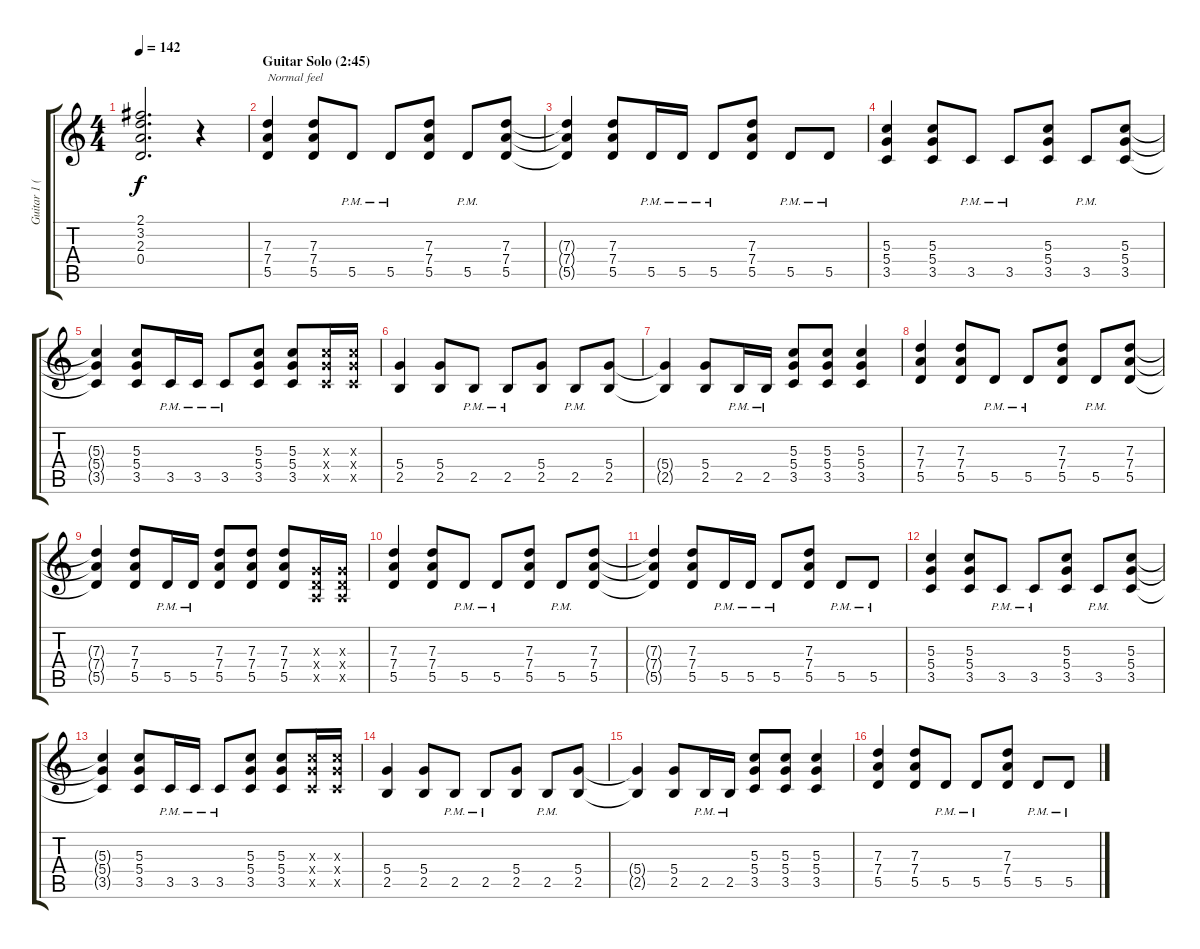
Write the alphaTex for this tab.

\track ("Guitar 1 (Slash)" "Guitar 1 (") {instrument overdrivenguitar}
\staff {score tabs}
\tuning (E4 B3 G3 D3 A2 D2) {hide}
\ts (4 4)
\tempo 142
\clef g2
\ks c
(2.1{t} 3.2{t} 2.3{t} 0.4{t}).2{d dy f} r.4 |
\section ("" "Guitar Solo (2:45)")
(7.3 7.4 5.5).4{txt "Normal feel" volume 13 instrument overdrivenguitar} (7.3 7.4 5.5).8 5.5{pm}.8 5.5{pm}.8 (7.3 7.4 5.5).8 5.5{pm}.8 (7.3 7.4 5.5).8 |
(7.3{t} 7.4{t} 5.5{t}).4 (7.3 7.4 5.5).8 5.5{pm}.16 5.5{pm}.16 5.5{pm}.8 (7.3 7.4 5.5).8 5.5{pm}.8 5.5{pm}.8 |
(5.3 5.4 3.5).4 (5.3 5.4 3.5).8 3.5{pm}.8 3.5{pm}.8 (5.3 5.4 3.5).8 3.5{pm}.8 (5.3 5.4 3.5).8 |
(5.3{t} 5.4{t} 3.5{t}).4 (5.3 5.4 3.5).8 3.5{pm}.16 3.5{pm}.16 3.5{pm}.8 (5.3 5.4 3.5).8 (5.3 5.4 3.5).8 (5.3{x} 5.4{x} 3.5{x}).16 (5.3{x} 5.4{x} 3.5{x}).16 |
(5.4 2.5).4 (5.4 2.5).8 2.5{pm}.8 2.5{pm}.8 (5.4 2.5).8 2.5{pm}.8 (5.4 2.5).8 |
(5.4{t} 2.5{t}).4 (5.4 2.5).8 2.5{pm}.16 2.5{pm}.16 (5.3 5.4 3.5).8 (5.3 5.4 3.5).8 (5.3 5.4 3.5).4 |
(7.3 7.4 5.5).4 (7.3 7.4 5.5).8 5.5{pm}.8 5.5{pm}.8 (7.3 7.4 5.5).8 5.5{pm}.8 (7.3 7.4 5.5).8 |
(7.3{t} 7.4{t} 5.5{t}).4 (7.3 7.4 5.5).8 5.5{pm}.16 5.5{pm}.16 (7.3 7.4 5.5).8 (7.3 7.4 5.5).8 (7.3 7.4 5.5).8 (0.3{x} 0.4{x} 0.5{x}).16 (0.3{x} 0.4{x} 0.5{x}).16 |
(7.3 7.4 5.5).4 (7.3 7.4 5.5).8 5.5{pm}.8 5.5{pm}.8 (7.3 7.4 5.5).8 5.5{pm}.8 (7.3 7.4 5.5).8 |
(7.3{t} 7.4{t} 5.5{t}).4 (7.3 7.4 5.5).8 5.5{pm}.16 5.5{pm}.16 5.5{pm}.8 (7.3 7.4 5.5).8 5.5{pm}.8 5.5{pm}.8 |
(5.3 5.4 3.5).4 (5.3 5.4 3.5).8 3.5{pm}.8 3.5{pm}.8 (5.3 5.4 3.5).8 3.5{pm}.8 (5.3 5.4 3.5).8 |
(5.3{t} 5.4{t} 3.5{t}).4 (5.3 5.4 3.5).8 3.5{pm}.16 3.5{pm}.16 3.5{pm}.8 (5.3 5.4 3.5).8 (5.3 5.4 3.5).8 (5.3{x} 5.4{x} 3.5{x}).16 (5.3{x} 5.4{x} 3.5{x}).16 |
(5.4 2.5).4 (5.4 2.5).8 2.5{pm}.8 2.5{pm}.8 (5.4 2.5).8 2.5{pm}.8 (5.4 2.5).8 |
(5.4{t} 2.5{t}).4 (5.4 2.5).8 2.5{pm}.16 2.5{pm}.16 (5.3 5.4 3.5).8 (5.3 5.4 3.5).8 (5.3 5.4 3.5).4 |
(7.3 7.4 5.5).4 (7.3 7.4 5.5).8 5.5{pm}.8 5.5{pm}.8 (7.3 7.4 5.5).8 5.5{pm}.8 5.5{pm}.8
